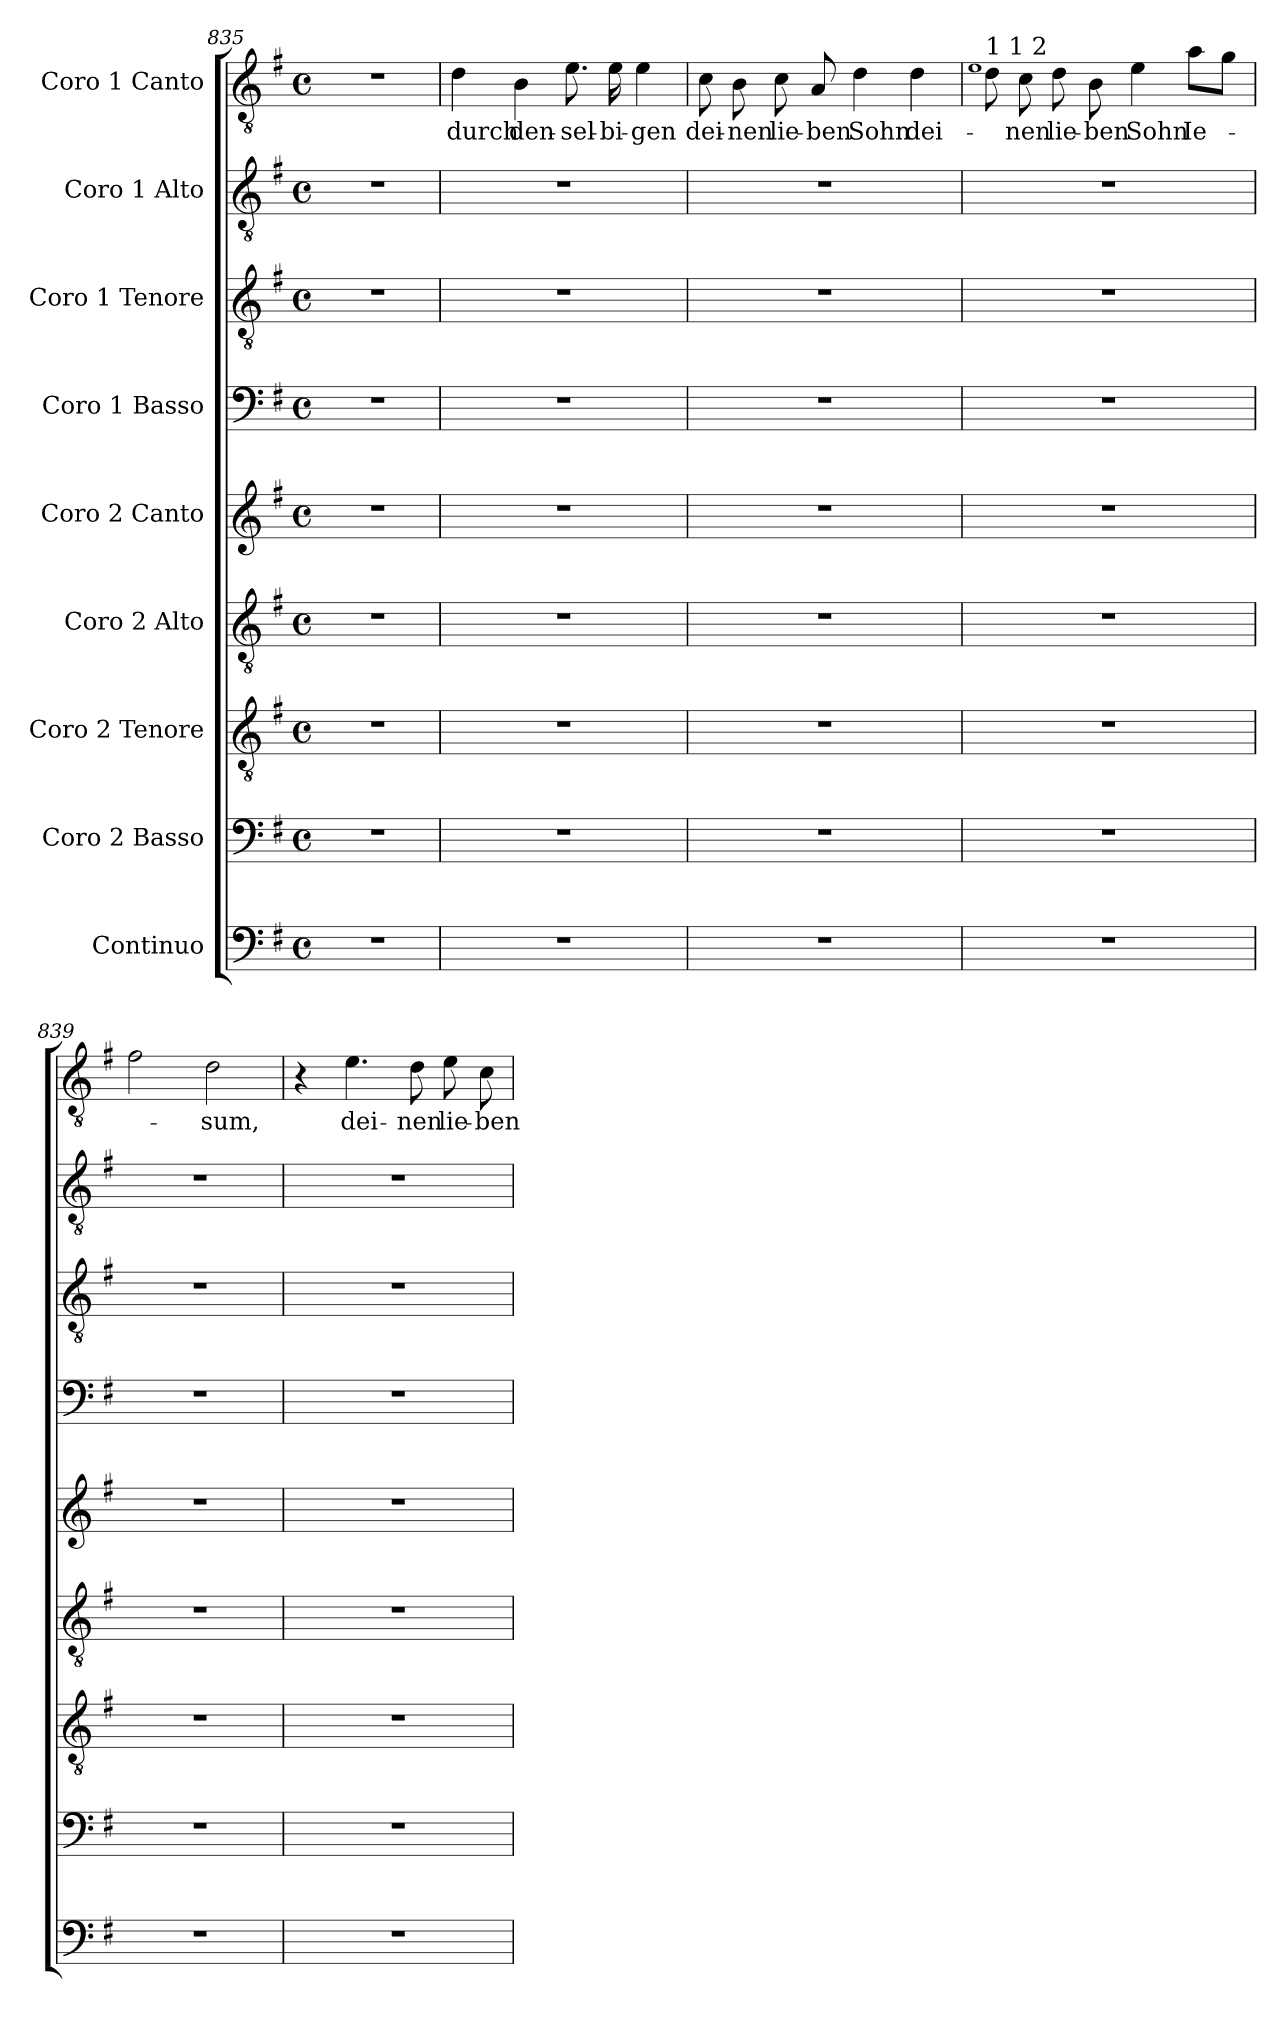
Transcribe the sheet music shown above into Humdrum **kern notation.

**kern	**kern	**kern	**kern	**kern	**kern	**kern	**kern	**kern	**text
*part9	*part8	*part7	*part6	*part5	*part4	*part3	*part2	*part1	*part1
*staff9	*staff8	*staff7	*staff6	*staff5	*staff4	*staff3	*staff2	*staff1	*staff1
*I"Continuo	*I"Coro 2  Basso	*I"Coro 2  Tenore	*I"Coro 2  Alto	*I"Coro 2  Canto	*I"Coro 1  Basso	*I"Coro 1  Tenore	*I"Coro 1  Alto	*I"Coro 1  Canto	*
*clefF4	*clefF4	*clefGv2	*clefGv2	*clefG2	*clefF4	*clefGv2	*clefGv2	*clefGv2	*
*k[f#]	*k[f#]	*k[f#]	*k[f#]	*k[f#]	*k[f#]	*k[f#]	*k[f#]	*k[f#]	*
*G:	*G:	*G:	*G:	*G:	*G:	*G:	*G:	*G:	*
*M4/4	*M4/4	*M4/4	*M4/4	*M4/4	*M4/4	*M4/4	*M4/4	*M4/4	*
*met(c)	*met(c)	*met(c)	*met(c)	*met(c)	*met(c)	*met(c)	*met(c)	*met(c)	*
=835	=835	=835	=835	=835	=835	=835	=835	=835	=835
1r	1r	1r	1r	1r	1r	1r	1r	1r	.
=836	=836	=836	=836	=836	=836	=836	=836	=836	=836
!	!	!	!	!	!	!	!	!	!LO:LY:b:cj
1r	1r	1r	1r	1r	1r	1r	1r	4d\	durch
!	!	!	!	!	!	!	!	!	!LO:LY:b:cj
.	.	.	.	.	.	.	.	4B\	den-
!	!	!	!	!	!	!	!	!	!LO:LY:b:cj
.	.	.	.	.	.	.	.	8.e\	-sel-
!	!	!	!	!	!	!	!	!	!LO:LY:b
.	.	.	.	.	.	.	.	16e\	-bi-
!	!	!	!	!	!	!	!	!	!LO:LY:b:cj
.	.	.	.	.	.	.	.	4e\	-gen
=837	=837	=837	=837	=837	=837	=837	=837	=837	=837
!	!	!	!	!	!	!	!	!	!LO:LY:b:cj
1r	1r	1r	1r	1r	1r	1r	1r	8c\	dei-
!	!	!	!	!	!	!	!	!	!LO:LY:b:cj
.	.	.	.	.	.	.	.	8B\	-nen
!	!	!	!	!	!	!	!	!	!LO:LY:b:cj
.	.	.	.	.	.	.	.	8c\	lie-
!	!	!	!	!	!	!	!	!	!LO:LY:b:cj
.	.	.	.	.	.	.	.	8A/	-ben
!	!	!	!	!	!	!	!	!	!LO:LY:b:cj
.	.	.	.	.	.	.	.	4d\	Sohn
!	!	!	!	!	!	!	!	!	!LO:LY:b:cj
.	.	.	.	.	.	.	.	4d\	dei-
!!LO:LB:g=z
=838	=838	=838	=838	=838	=838	=838	=838	=838	=838
.	.	.	.	.	.	.	.	1qe/	.
!	!	!	!	!	!	!	!	!LO:TX:a:t=1 1 2	!
1r	1r	1r	1r	1r	1r	1r	1r	8d\	.
!	!	!	!	!	!	!	!	!	!LO:LY:b:cj
.	.	.	.	.	.	.	.	8c\	-nen
!	!	!	!	!	!	!	!	!	!LO:LY:b
.	.	.	.	.	.	.	.	8d\	lie-
!	!	!	!	!	!	!	!	!	!LO:LY:b:rj
.	.	.	.	.	.	.	.	8B\	-ben
!	!	!	!	!	!	!	!	!	!LO:LY:b:cj
.	.	.	.	.	.	.	.	4e\	Sohn
!	!	!	!	!	!	!	!	!	!LO:LY:b:cj
.	.	.	.	.	.	.	.	8a\L	Ie-
.	.	.	.	.	.	.	.	8g\J	.
=839	=839	=839	=839	=839	=839	=839	=839	=839	=839
1r	1r	1r	1r	1r	1r	1r	1r	2f#\	.
!	!	!	!	!	!	!	!	!	!LO:LY:b:cj
.	.	.	.	.	.	.	.	2d\	-sum,
=840	=840	=840	=840	=840	=840	=840	=840	=840	=840
1r	1r	1r	1r	1r	1r	1r	1r	4r	.
!	!	!	!	!	!	!	!	!	!LO:LY:b:cj
.	.	.	.	.	.	.	.	4.e\	dei-
!	!	!	!	!	!	!	!	!	!LO:LY:b:cj
.	.	.	.	.	.	.	.	8d\	-nen
!	!	!	!	!	!	!	!	!	!LO:LY:b
.	.	.	.	.	.	.	.	8e\	lie-
!	!	!	!	!	!	!	!	!	!LO:LY:b:rj
.	.	.	.	.	.	.	.	8c\	-ben
=	=	=	=	=	=	=	=	=	=
*-	*-	*-	*-	*-	*-	*-	*-	*-	*-
